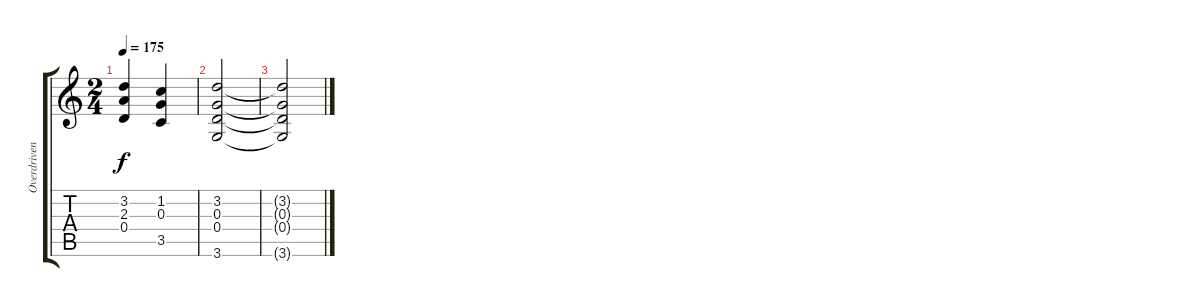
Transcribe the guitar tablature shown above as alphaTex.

\track ("Overdriven" "Overdriven") {instrument overdrivenguitar}
\staff {score tabs}
\tuning (E4 B3 G3 D3 A2 E2) {hide}
\ts (2 4)
\tempo 175
\clef g2
\ks c
(3.2 2.3 0.4).4{dy f} (1.2 0.3 3.5).4 |
(3.2 0.3 0.4 3.6).2 |
(3.2{t} 0.3{t} 0.4{t} 3.6{t}).2
